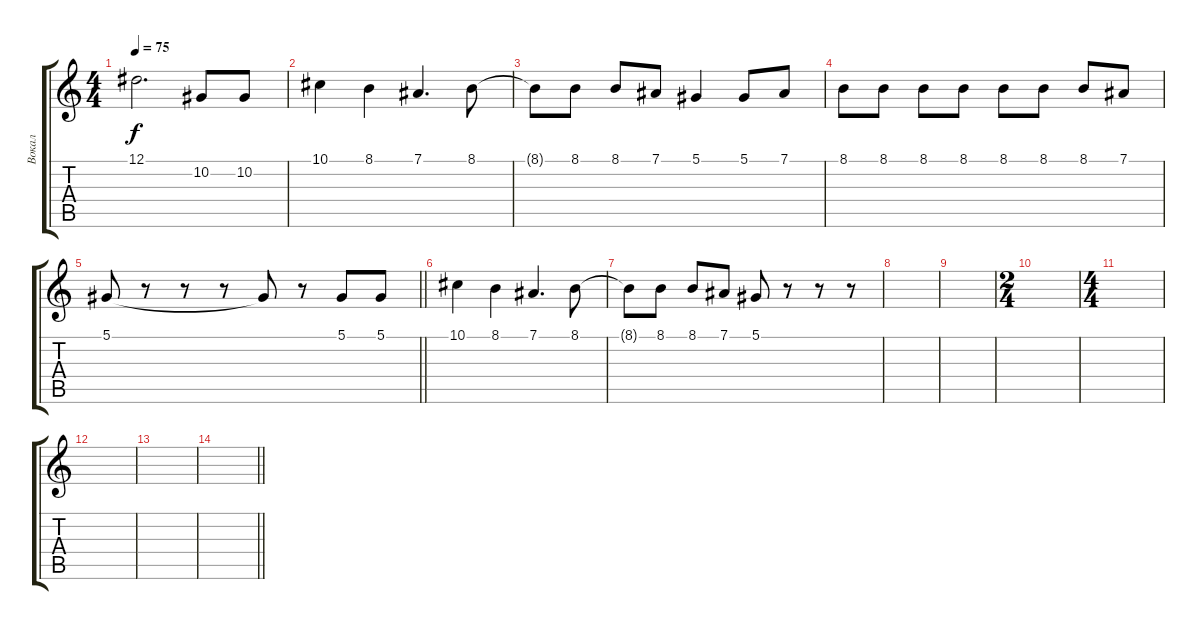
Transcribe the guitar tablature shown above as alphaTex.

\track ("Вокал" "Вокал") {mute instrument lead1square}
\staff {score tabs}
\tuning (Eb4 Bb3 Gb3 Db3 Ab2 Eb2) {hide}
\ts (4 4)
\tempo 75
\clef g2
\ks c
12.1.2{d dy f} 10.2.8 10.2.8 |
10.1.4 8.1.4 7.1.4{d} 8.1.8 |
8.1{t}.8 8.1.8 8.1.8 7.1.8 5.1.4 5.1.8 7.1.8 |
8.1.8 8.1.8 8.1.8 8.1.8 8.1.8 8.1.8 8.1.8 7.1.8 |
\barLineRight lightlight
5.1.8 r.8 r.8 r.8 5.1{t}.8 r.8 5.1.8 5.1.8 |
10.1.4 8.1.4 7.1.4{d} 8.1.8 |
8.1{t}.8 8.1.8 8.1.8 7.1.8 5.1.8 r.8 r.8 r.8 |
|
|
\ts (2 4)
|
\ts (4 4)
|
|
|
\barLineRight lightlight
